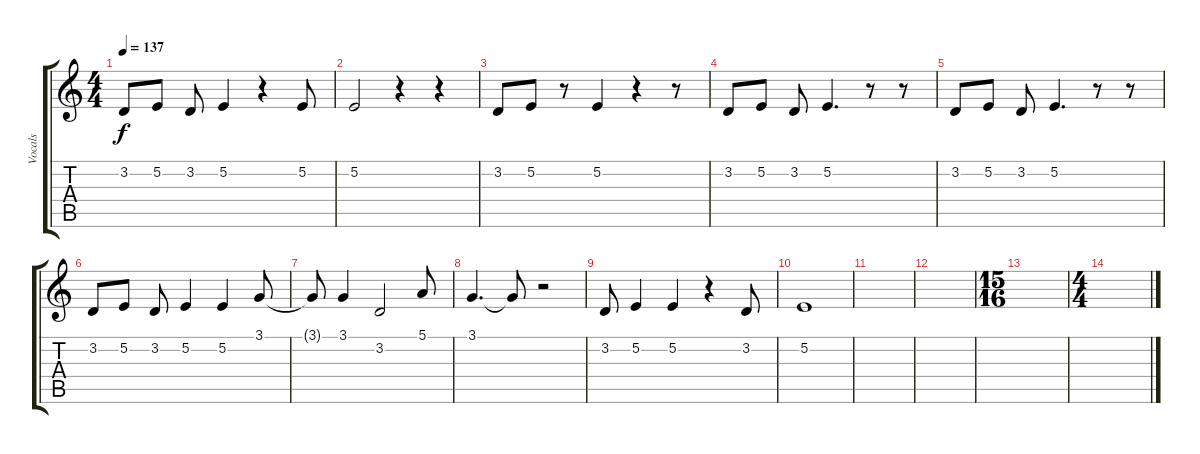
\track ("Vocals" "Vocals") {instrument clarinet}
\staff {score tabs}
\tuning (E4 B3 G3 D3 A2 E2) {hide}
\ts (4 4)
\tempo 137
\clef g2
\ks c
3.2.8{dy f} 5.2.8 3.2.8 5.2.4 r.4 5.2.8 |
5.2.2 r.4 r.4 |
3.2.8 5.2.8 r.8 5.2.4 r.4 r.8 |
3.2.8 5.2.8 3.2.8 5.2.4{d} r.8 r.8 |
3.2.8 5.2.8 3.2.8 5.2.4{d} r.8 r.8 |
3.2.8 5.2.8 3.2.8 5.2.4 5.2.4 3.1.8 |
3.1{t}.8 3.1.4 3.2.2 5.1.8 |
3.1.4{d} 3.1{t}.8 r.2 |
3.2.8 5.2.4 5.2.4 r.4 3.2.8 |
5.2.1 |
|
|
\ts (15 16)
|
\ts (4 4)
